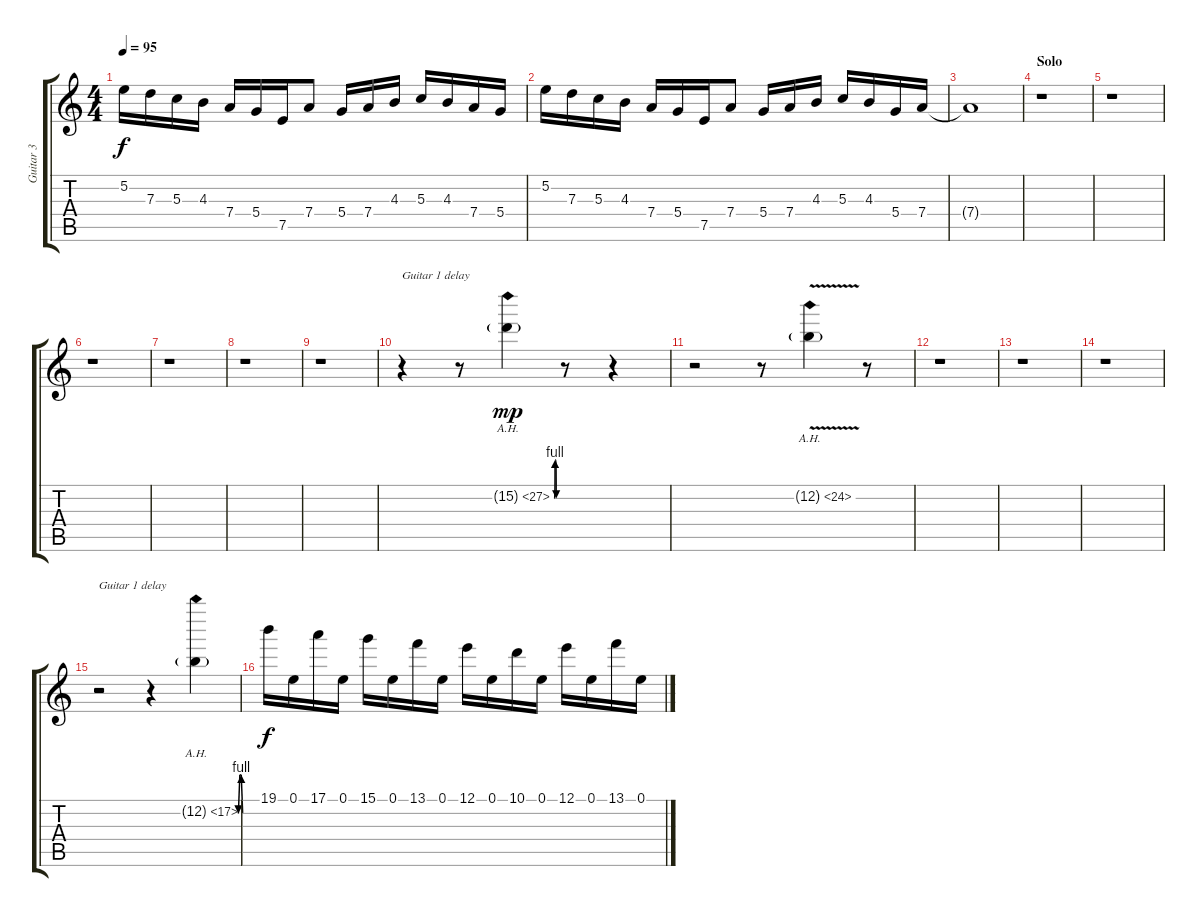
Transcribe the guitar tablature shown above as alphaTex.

\track ("Guitar 3" "Guitar 3") {instrument distortionguitar}
\staff {score tabs}
\tuning (E4 B3 G3 D3 A2 E2) {hide}
\ts (4 4)
\tempo 95
\clef g2
\ks c
5.2.16{dy f} 7.3.16 5.3.16 4.3.16 7.4.16 5.4.16 7.5.16 7.4.8 5.4.16 7.4.16 4.3.16 5.3.16 4.3.16 7.4.16 5.4.16 |
5.2.16 7.3.16 5.3.16 4.3.16 7.4.16 5.4.16 7.5.16 7.4.8 5.4.16 7.4.16 4.3.16 5.3.16 4.3.16 5.4.16 7.4.16 |
7.4{t}.1 |
\section ("" "Solo")
r.1 |
r.1 |
r.1 |
r.1 |
r.1 |
r.1 |
r.4{txt "Guitar 1 delay"} r.8 15.2{be (custom 0 0 15 4 30 4 45 0 60 0) ah 12 g}.4{dy mp} r.8 r.4 |
r.2 r.8 12.2{ah 12 v g}.4 r.8 |
r.1 |
r.1 |
r.1 |
r.2{txt "Guitar 1 delay"} r.4 12.2{be (custom 0 0 15 4 30 4 45 0 60 0) ah 5 g}.4 |
19.1.16{dy f instrument overdrivenguitar} 0.1.16 17.1.16 0.1.16 15.1.16 0.1.16 13.1.16 0.1.16 12.1.16 0.1.16 10.1.16 0.1.16 12.1.16 0.1.16 13.1.16 0.1.16
